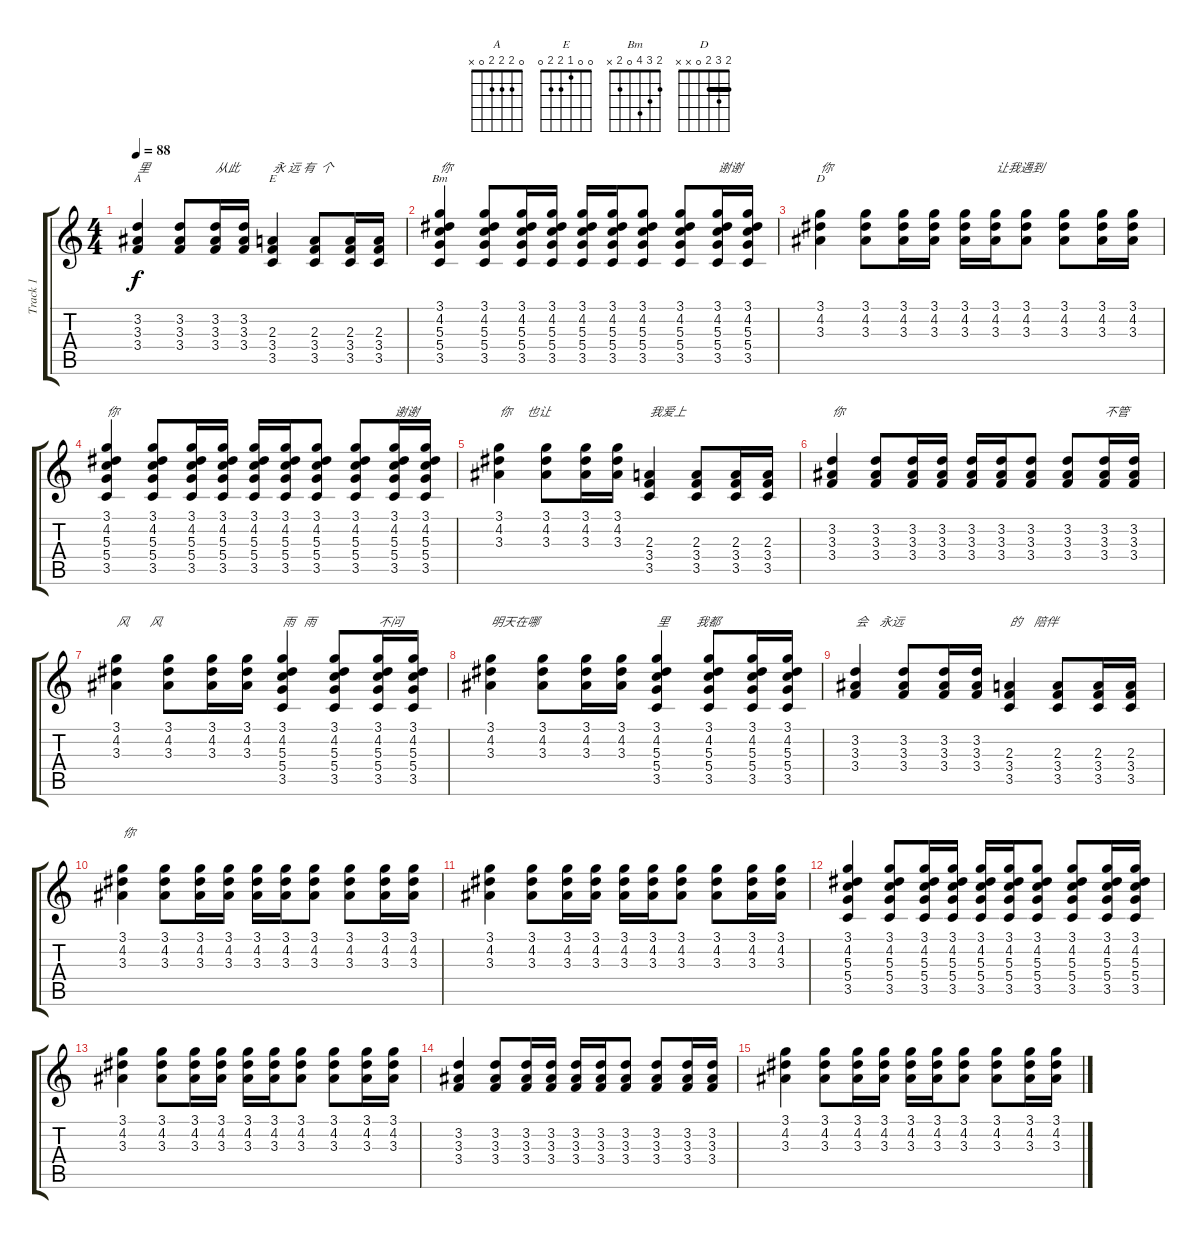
\track ("Track 1" "Track 1") {instrument acousticguitarsteel}
\staff {score tabs}
\tuning (E4 B3 G3 D3 A2 E2) {hide}
\chord ("A" 0 2 2 2 0 x)
\chord ("E" 0 0 1 2 2 0)
\chord ("Bm" 2 3 4 0 2 x)
\chord ("D" 2 3 2 0 x x) {barre 2}
\ts (4 4)
\tempo 88
\clef g2
\ks c
(3.2 3.3 3.4).4{ch "A" txt "里" dy f} (3.2 3.3 3.4).8 (3.2 3.3 3.4).16{txt "从此"} (3.2 3.3 3.4).16 (2.3 3.4 3.5).4{ch "E" txt "永 远 有  个"} (2.3 3.4 3.5).8 (2.3 3.4 3.5).16 (2.3 3.4 3.5).16 |
(3.1 4.2 5.3 5.4 3.5).4{ch "Bm" txt "你"} (3.1 4.2 5.3 5.4 3.5).8 (3.1 4.2 5.3 5.4 3.5).16 (3.1 4.2 5.3 5.4 3.5).16 (3.1 4.2 5.3 5.4 3.5).16 (3.1 4.2 5.3 5.4 3.5).16 (3.1 4.2 5.3 5.4 3.5).8 (3.1 4.2 5.3 5.4 3.5).8 (3.1 4.2 5.3 5.4 3.5).16{txt "谢谢"} (3.1 4.2 5.3 5.4 3.5).16 |
(3.1 4.2 3.3).4{ch "D" txt "你"} (3.1 4.2 3.3).8 (3.1 4.2 3.3).16 (3.1 4.2 3.3).16 (3.1 4.2 3.3).16 (3.1 4.2 3.3).16{txt "让我遇到"} (3.1 4.2 3.3).8 (3.1 4.2 3.3).8 (3.1 4.2 3.3).16 (3.1 4.2 3.3).16 |
(3.1 4.2 5.3 5.4 3.5).4{txt "你"} (3.1 4.2 5.3 5.4 3.5).8 (3.1 4.2 5.3 5.4 3.5).16 (3.1 4.2 5.3 5.4 3.5).16 (3.1 4.2 5.3 5.4 3.5).16 (3.1 4.2 5.3 5.4 3.5).16 (3.1 4.2 5.3 5.4 3.5).8 (3.1 4.2 5.3 5.4 3.5).8 (3.1 4.2 5.3 5.4 3.5).16{txt "谢谢"} (3.1 4.2 5.3 5.4 3.5).16 |
(3.1 4.2 3.3).4{txt "你     也让"} (3.1 4.2 3.3).8 (3.1 4.2 3.3).16 (3.1 4.2 3.3).16 (2.3 3.4 3.5).4{txt "我爱上"} (2.3 3.4 3.5).8 (2.3 3.4 3.5).16 (2.3 3.4 3.5).16 |
(3.2 3.3 3.4).4{txt "你"} (3.2 3.3 3.4).8 (3.2 3.3 3.4).16 (3.2 3.3 3.4).16 (3.2 3.3 3.4).16 (3.2 3.3 3.4).16 (3.2 3.3 3.4).8 (3.2 3.3 3.4).8 (3.2 3.3 3.4).16{txt "不管"} (3.2 3.3 3.4).16 |
(3.1 4.2 3.3).4{txt "风       风"} (3.1 4.2 3.3).8 (3.1 4.2 3.3).16 (3.1 4.2 3.3).16 (3.1 4.2 5.3 5.4 3.5).4{txt "雨   雨"} (3.1 4.2 5.3 5.4 3.5).8 (3.1 4.2 5.3 5.4 3.5).16{txt "不问"} (3.1 4.2 5.3 5.4 3.5).16 |
(3.1 4.2 3.3).4{txt "明天在哪"} (3.1 4.2 3.3).8 (3.1 4.2 3.3).16 (3.1 4.2 3.3).16 (3.1 4.2 5.3 5.4 3.5).4{txt "里         我都"} (3.1 4.2 5.3 5.4 3.5).8 (3.1 4.2 5.3 5.4 3.5).16 (3.1 4.2 5.3 5.4 3.5).16 |
(3.2 3.3 3.4).4{txt "会    永远"} (3.2 3.3 3.4).8 (3.2 3.3 3.4).16 (3.2 3.3 3.4).16 (2.3 3.4 3.5).4{txt "的    陪伴"} (2.3 3.4 3.5).8 (2.3 3.4 3.5).16 (2.3 3.4 3.5).16 |
(3.1 4.2 3.3).4{txt "你"} (3.1 4.2 3.3).8 (3.1 4.2 3.3).16 (3.1 4.2 3.3).16 (3.1 4.2 3.3).16 (3.1 4.2 3.3).16 (3.1 4.2 3.3).8 (3.1 4.2 3.3).8 (3.1 4.2 3.3).16 (3.1 4.2 3.3).16 |
(3.1 4.2 3.3).4 (3.1 4.2 3.3).8 (3.1 4.2 3.3).16 (3.1 4.2 3.3).16 (3.1 4.2 3.3).16 (3.1 4.2 3.3).16 (3.1 4.2 3.3).8 (3.1 4.2 3.3).8 (3.1 4.2 3.3).16 (3.1 4.2 3.3).16 |
(3.1 4.2 5.3 5.4 3.5).4 (3.1 4.2 5.3 5.4 3.5).8 (3.1 4.2 5.3 5.4 3.5).16 (3.1 4.2 5.3 5.4 3.5).16 (3.1 4.2 5.3 5.4 3.5).16 (3.1 4.2 5.3 5.4 3.5).16 (3.1 4.2 5.3 5.4 3.5).8 (3.1 4.2 5.3 5.4 3.5).8 (3.1 4.2 5.3 5.4 3.5).16 (3.1 4.2 5.3 5.4 3.5).16 |
(3.1 4.2 3.3).4 (3.1 4.2 3.3).8 (3.1 4.2 3.3).16 (3.1 4.2 3.3).16 (3.1 4.2 3.3).16 (3.1 4.2 3.3).16 (3.1 4.2 3.3).8 (3.1 4.2 3.3).8 (3.1 4.2 3.3).16 (3.1 4.2 3.3).16 |
(3.2 3.3 3.4).4 (3.2 3.3 3.4).8 (3.2 3.3 3.4).16 (3.2 3.3 3.4).16 (3.2 3.3 3.4).16 (3.2 3.3 3.4).16 (3.2 3.3 3.4).8 (3.2 3.3 3.4).8 (3.2 3.3 3.4).16 (3.2 3.3 3.4).16 |
(3.1 4.2 3.3).4 (3.1 4.2 3.3).8 (3.1 4.2 3.3).16 (3.1 4.2 3.3).16 (3.1 4.2 3.3).16 (3.1 4.2 3.3).16 (3.1 4.2 3.3).8 (3.1 4.2 3.3).8 (3.1 4.2 3.3).16 (3.1 4.2 3.3).16
